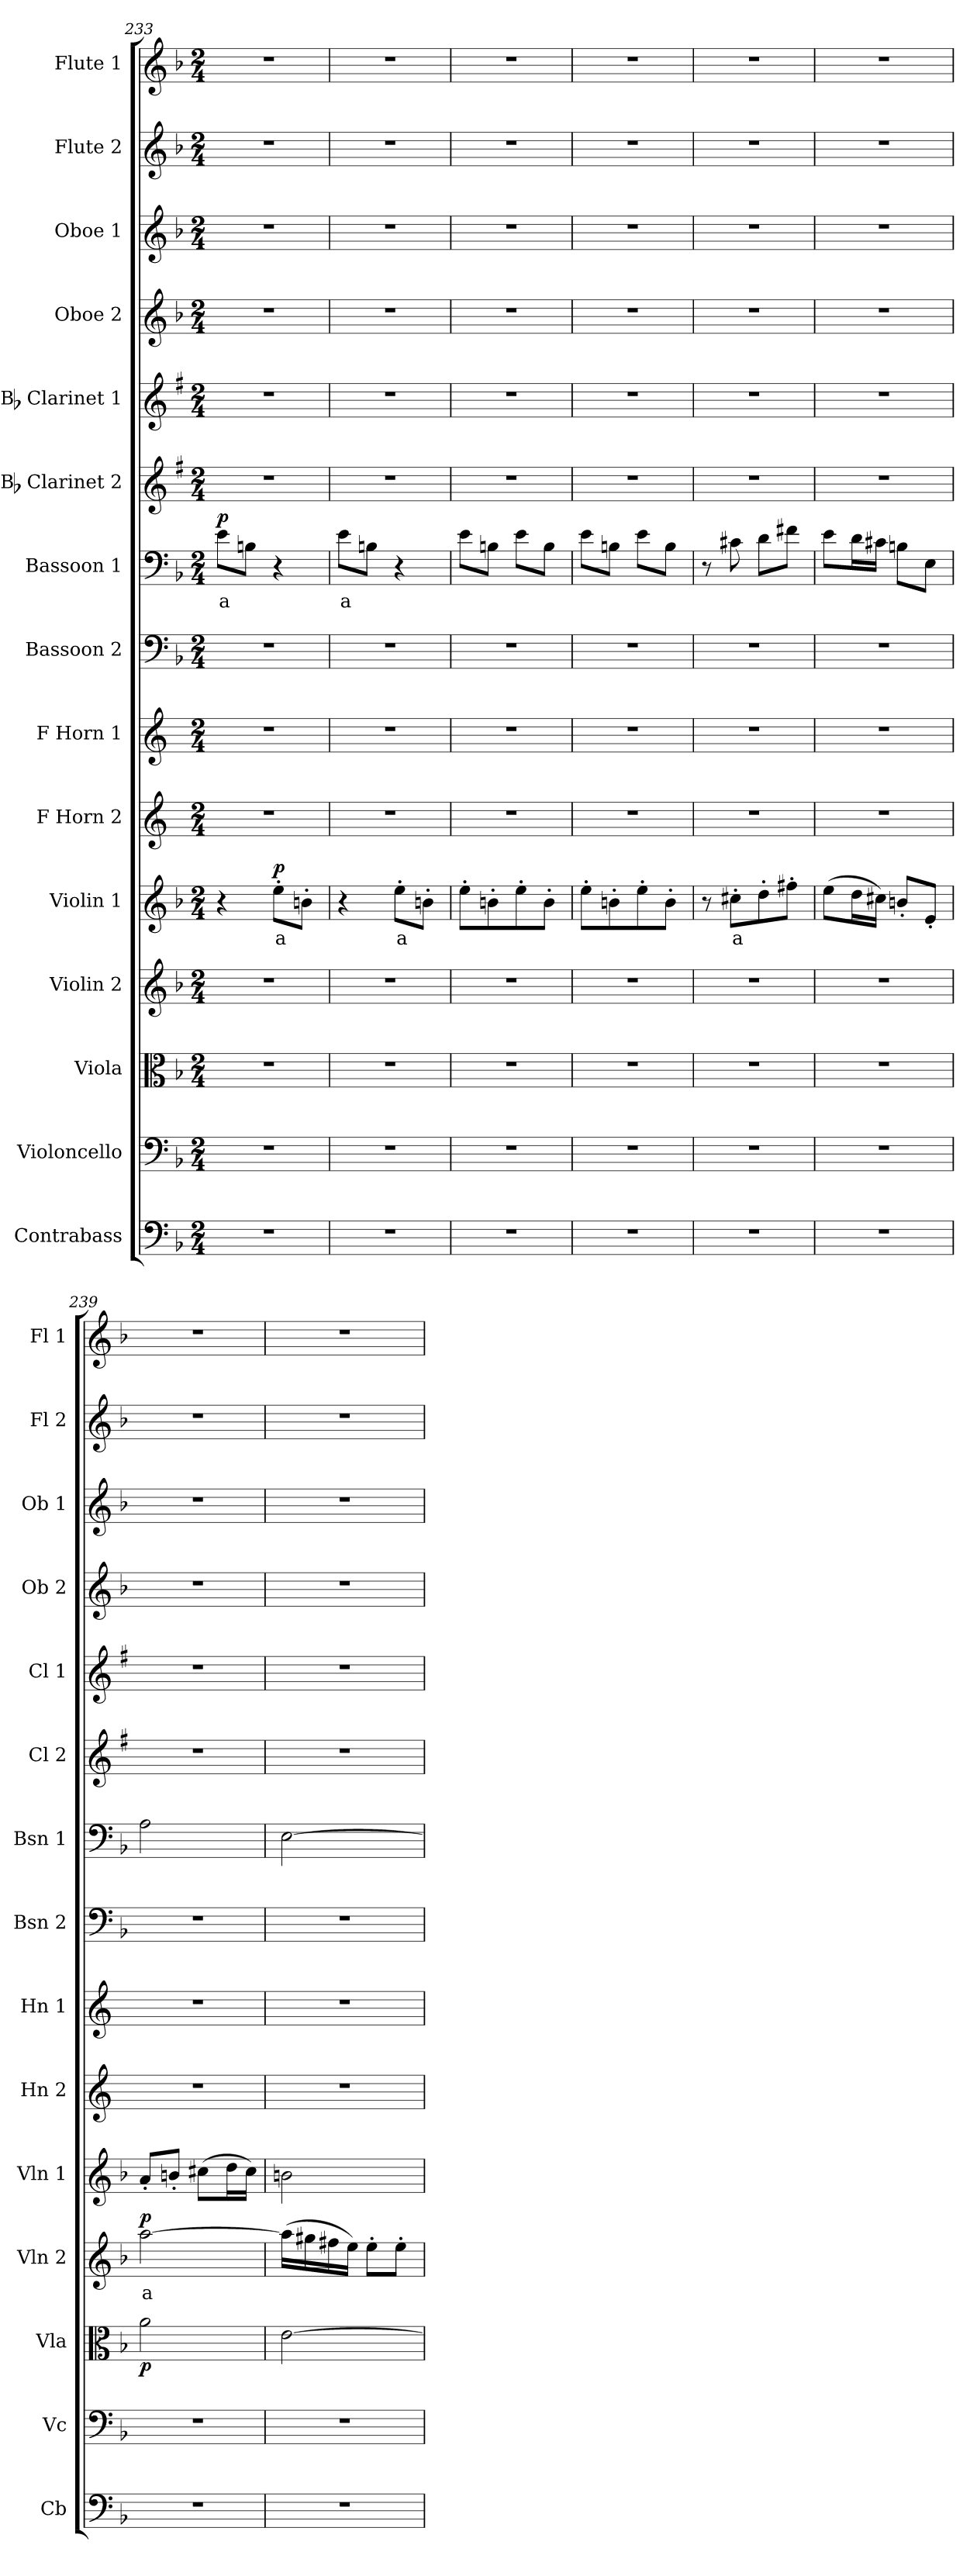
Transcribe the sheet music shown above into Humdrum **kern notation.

**kern	**kern	**kern	**dynam	**kern	**text	**dynam	**kern	**text	**dynam	**kern	**kern	**kern	**kern	**text	**dynam	**kern	**kern	**kern	**kern	**kern	**kern
*part15	*part14	*part13	*part13	*part12	*part12	*part12	*part11	*part11	*part11	*part10	*part9	*part8	*part7	*part7	*part7	*part6	*part5	*part4	*part3	*part2	*part1
*staff15	*staff14	*staff13	*staff13	*staff12	*staff12	*staff12	*staff11	*staff11	*staff11	*staff10	*staff9	*staff8	*staff7	*staff7	*staff7	*staff6	*staff5	*staff4	*staff3	*staff2	*staff1
*I"Contrabass	*I"Violoncello	*I"Viola	*	*I"Violin 2	*	*	*I"Violin 1	*	*	*I"F Horn 2	*I"F Horn 1	*I"Bassoon 2	*I"Bassoon 1	*	*	*I"Bb Clarinet 2	*I"Bb Clarinet 1	*I"Oboe 2	*I"Oboe 1	*I"Flute 2	*I"Flute 1
*I'Cb	*I'Vc	*I'Vla	*	*I'Vln 2	*	*	*I'Vln 1	*	*	*I'Hn 2	*I'Hn 1	*I'Bsn 2	*I'Bsn 1	*	*	*I'Cl 2	*I'Cl 1	*I'Ob 2	*I'Ob 1	*I'Fl 2	*I'Fl 1
!!LO:PB:g=z
*clefF4	*clefF4	*clefC3	*	*clefG2	*	*	*clefG2	*	*	*clefG2	*clefG2	*clefF4	*clefF4	*	*	*clefG2	*clefG2	*clefG2	*clefG2	*clefG2	*clefG2
*ITrd7c12	*	*	*	*	*	*	*	*	*	*ITrd4c7	*ITrd4c7	*	*	*	*	*ITrd1c2	*ITrd1c2	*	*	*	*
*k[b-]	*k[b-]	*k[b-]	*	*k[b-]	*	*	*k[b-]	*	*	*k[b-]	*k[b-]	*k[b-]	*k[b-]	*	*	*k[b-]	*k[b-]	*k[b-]	*k[b-]	*k[b-]	*k[b-]
*M2/4	*M2/4	*M2/4	*	*M2/4	*	*	*M2/4	*	*	*M2/4	*M2/4	*M2/4	*M2/4	*	*	*M2/4	*M2/4	*M2/4	*M2/4	*M2/4	*M2/4
=233	=233	=233	=233	=233	=233	=233	=233	=233	=233	=233	=233	=233	=233	=233	=233	=233	=233	=233	=233	=233	=233
!	!	!	!	!	!	!	!	!	!	!	!	!	!	!LO:LY:b:color=#FF0000	!LO:DY:b	!	!	!	!	!	!
2r	2r	2r	.	2r	.	.	4r	.	.	2r	2r	2r	8e\L	a	p	2r	2r	2r	2r	2r	2r
.	.	.	.	.	.	.	.	.	.	.	.	.	8Bn\J	.	.	.	.	.	.	.	.
!	!	!	!	!	!	!	!	!LO:LY:b:color=#FF0000	!LO:DY:b	!	!	!	!	!	!	!	!	!	!	!	!
.	.	.	.	.	.	.	8ee'\L	a	p	.	.	.	4r	.	.	.	.	.	.	.	.
.	.	.	.	.	.	.	8bn'\J	.	.	.	.	.	.	.	.	.	.	.	.	.	.
=234	=234	=234	=234	=234	=234	=234	=234	=234	=234	=234	=234	=234	=234	=234	=234	=234	=234	=234	=234	=234	=234
!	!	!	!	!	!	!	!	!	!	!	!	!	!	!LO:LY:b:color=#FF0000	!	!	!	!	!	!	!
2r	2r	2r	.	2r	.	.	4r	.	.	2r	2r	2r	8e\L	a	.	2r	2r	2r	2r	2r	2r
.	.	.	.	.	.	.	.	.	.	.	.	.	8Bn\J	.	.	.	.	.	.	.	.
!	!	!	!	!	!	!	!	!LO:LY:b:color=#FF0000	!	!	!	!	!	!	!	!	!	!	!	!	!
.	.	.	.	.	.	.	8ee'\L	a	.	.	.	.	4r	.	.	.	.	.	.	.	.
.	.	.	.	.	.	.	8bn'\J	.	.	.	.	.	.	.	.	.	.	.	.	.	.
=235	=235	=235	=235	=235	=235	=235	=235	=235	=235	=235	=235	=235	=235	=235	=235	=235	=235	=235	=235	=235	=235
2r	2r	2r	.	2r	.	.	8ee'\L	.	.	2r	2r	2r	8e\L	.	.	2r	2r	2r	2r	2r	2r
.	.	.	.	.	.	.	8bn'\	.	.	.	.	.	8Bn\J	.	.	.	.	.	.	.	.
.	.	.	.	.	.	.	8ee'\	.	.	.	.	.	8e\L	.	.	.	.	.	.	.	.
.	.	.	.	.	.	.	8b'\J	.	.	.	.	.	8B\J	.	.	.	.	.	.	.	.
=236	=236	=236	=236	=236	=236	=236	=236	=236	=236	=236	=236	=236	=236	=236	=236	=236	=236	=236	=236	=236	=236
2r	2r	2r	.	2r	.	.	8ee'\L	.	.	2r	2r	2r	8e\L	.	.	2r	2r	2r	2r	2r	2r
.	.	.	.	.	.	.	8bn'\	.	.	.	.	.	8Bn\J	.	.	.	.	.	.	.	.
.	.	.	.	.	.	.	8ee'\	.	.	.	.	.	8e\L	.	.	.	.	.	.	.	.
.	.	.	.	.	.	.	8b'\J	.	.	.	.	.	8B\J	.	.	.	.	.	.	.	.
=237	=237	=237	=237	=237	=237	=237	=237	=237	=237	=237	=237	=237	=237	=237	=237	=237	=237	=237	=237	=237	=237
2r	2r	2r	.	2r	.	.	8r	.	.	2r	2r	2r	8r	.	.	2r	2r	2r	2r	2r	2r
!	!	!	!	!	!	!	!	!LO:LY:b:color=#FF0000	!	!	!	!	!	!	!	!	!	!	!	!	!
.	.	.	.	.	.	.	8cc#X'\L	a	.	.	.	.	8c#X\	.	.	.	.	.	.	.	.
.	.	.	.	.	.	.	8dd'\	.	.	.	.	.	8d\L	.	.	.	.	.	.	.	.
.	.	.	.	.	.	.	8ff#X'\J	.	.	.	.	.	8f#X\J	.	.	.	.	.	.	.	.
=238	=238	=238	=238	=238	=238	=238	=238	=238	=238	=238	=238	=238	=238	=238	=238	=238	=238	=238	=238	=238	=238
2r	2r	2r	.	2r	.	.	(8ee\L	.	.	2r	2r	2r	8e\L	.	.	2r	2r	2r	2r	2r	2r
.	.	.	.	.	.	.	16dd\L	.	.	.	.	.	16d\L	.	.	.	.	.	.	.	.
.	.	.	.	.	.	.	16cc#X\JJ)	.	.	.	.	.	16c#X\JJ	.	.	.	.	.	.	.	.
.	.	.	.	.	.	.	8bn'/L	.	.	.	.	.	8Bn\L	.	.	.	.	.	.	.	.
.	.	.	.	.	.	.	8e'/J	.	.	.	.	.	8E\J	.	.	.	.	.	.	.	.
=239	=239	=239	=239	=239	=239	=239	=239	=239	=239	=239	=239	=239	=239	=239	=239	=239	=239	=239	=239	=239	=239
!	!	!	!LO:DY:b	!	!LO:LY:b:color=#FF0000	!LO:DY:b	!	!	!	!	!	!	!	!	!	!	!	!	!	!	!
2r	2r	2a\	p	[2aa\	a	p	8a'/L	.	.	2r	2r	2r	2A\	.	.	2r	2r	2r	2r	2r	2r
.	.	.	.	.	.	.	8bn'/J	.	.	.	.	.	.	.	.	.	.	.	.	.	.
.	.	.	.	.	.	.	(8cc#X\L	.	.	.	.	.	.	.	.	.	.	.	.	.	.
.	.	.	.	.	.	.	16dd\L	.	.	.	.	.	.	.	.	.	.	.	.	.	.
.	.	.	.	.	.	.	16cc#\JJ)	.	.	.	.	.	.	.	.	.	.	.	.	.	.
=240	=240	=240	=240	=240	=240	=240	=240	=240	=240	=240	=240	=240	=240	=240	=240	=240	=240	=240	=240	=240	=240
2r	2r	[2e\	.	(16aa\LL]	.	.	2bn\	.	.	2r	2r	2r	[2E\	.	.	2r	2r	2r	2r	2r	2r
.	.	.	.	16gg#X\	.	.	.	.	.	.	.	.	.	.	.	.	.	.	.	.	.
.	.	.	.	16ff#X\	.	.	.	.	.	.	.	.	.	.	.	.	.	.	.	.	.
.	.	.	.	16ee\JJ)	.	.	.	.	.	.	.	.	.	.	.	.	.	.	.	.	.
.	.	.	.	8ee'\L	.	.	.	.	.	.	.	.	.	.	.	.	.	.	.	.	.
.	.	.	.	8ee'\J	.	.	.	.	.	.	.	.	.	.	.	.	.	.	.	.	.
=	=	=	=	=	=	=	=	=	=	=	=	=	=	=	=	=	=	=	=	=	=
*-	*-	*-	*-	*-	*-	*-	*-	*-	*-	*-	*-	*-	*-	*-	*-	*-	*-	*-	*-	*-	*-
